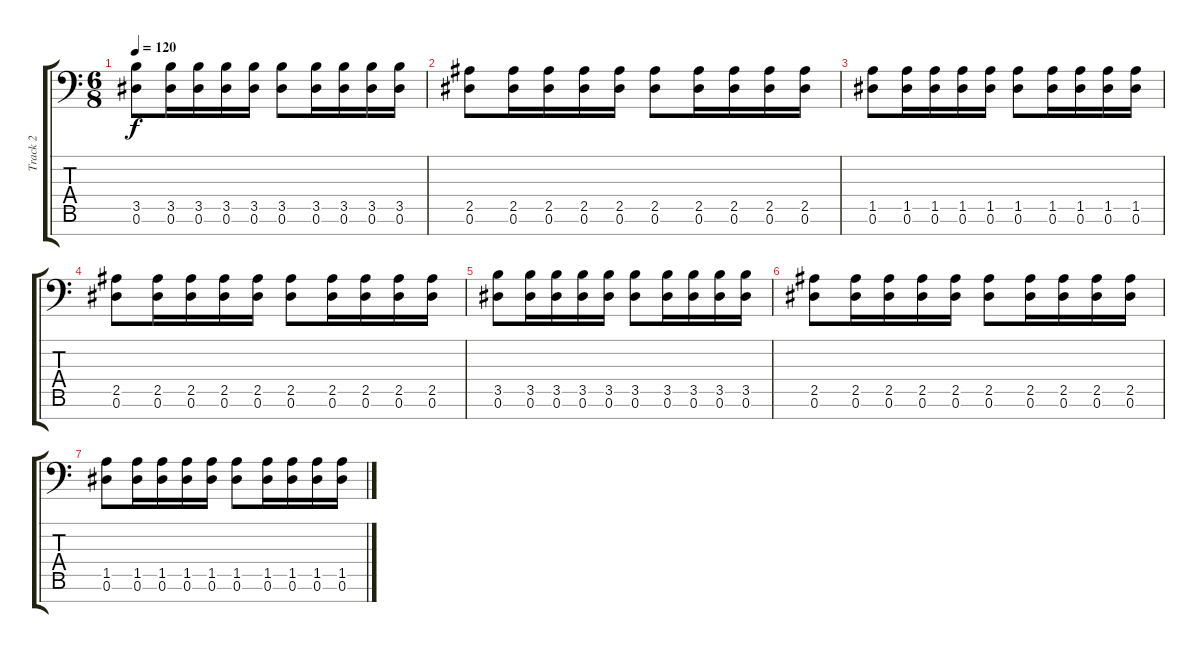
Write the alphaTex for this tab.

\track ("Track 2" "Track 2") {instrument distortionguitar}
\staff {score tabs}
\tuning (Eb4 Bb3 Gb3 Db3 Ab2 Eb2 Bb1) {hide}
\ts (6 8)
\tempo 120
\clef f4
\ks c
(3.5 0.6).8{dy f} (3.5 0.6).16 (3.5 0.6).16 (3.5 0.6).16 (3.5 0.6).16 (3.5 0.6).8 (3.5 0.6).16 (3.5 0.6).16 (3.5 0.6).16 (3.5 0.6).16 |
(2.5 0.6).8 (2.5 0.6).16 (2.5 0.6).16 (2.5 0.6).16 (2.5 0.6).16 (2.5 0.6).8 (2.5 0.6).16 (2.5 0.6).16 (2.5 0.6).16 (2.5 0.6).16 |
(1.5 0.6).8 (1.5 0.6).16 (1.5 0.6).16 (1.5 0.6).16 (1.5 0.6).16 (1.5 0.6).8 (1.5 0.6).16 (1.5 0.6).16 (1.5 0.6).16 (1.5 0.6).16 |
(2.5 0.6).8 (2.5 0.6).16 (2.5 0.6).16 (2.5 0.6).16 (2.5 0.6).16 (2.5 0.6).8 (2.5 0.6).16 (2.5 0.6).16 (2.5 0.6).16 (2.5 0.6).16 |
(3.5 0.6).8 (3.5 0.6).16 (3.5 0.6).16 (3.5 0.6).16 (3.5 0.6).16 (3.5 0.6).8 (3.5 0.6).16 (3.5 0.6).16 (3.5 0.6).16 (3.5 0.6).16 |
(2.5 0.6).8 (2.5 0.6).16 (2.5 0.6).16 (2.5 0.6).16 (2.5 0.6).16 (2.5 0.6).8 (2.5 0.6).16 (2.5 0.6).16 (2.5 0.6).16 (2.5 0.6).16 |
(1.5 0.6).8 (1.5 0.6).16 (1.5 0.6).16 (1.5 0.6).16 (1.5 0.6).16 (1.5 0.6).8 (1.5 0.6).16 (1.5 0.6).16 (1.5 0.6).16 (1.5 0.6).16
